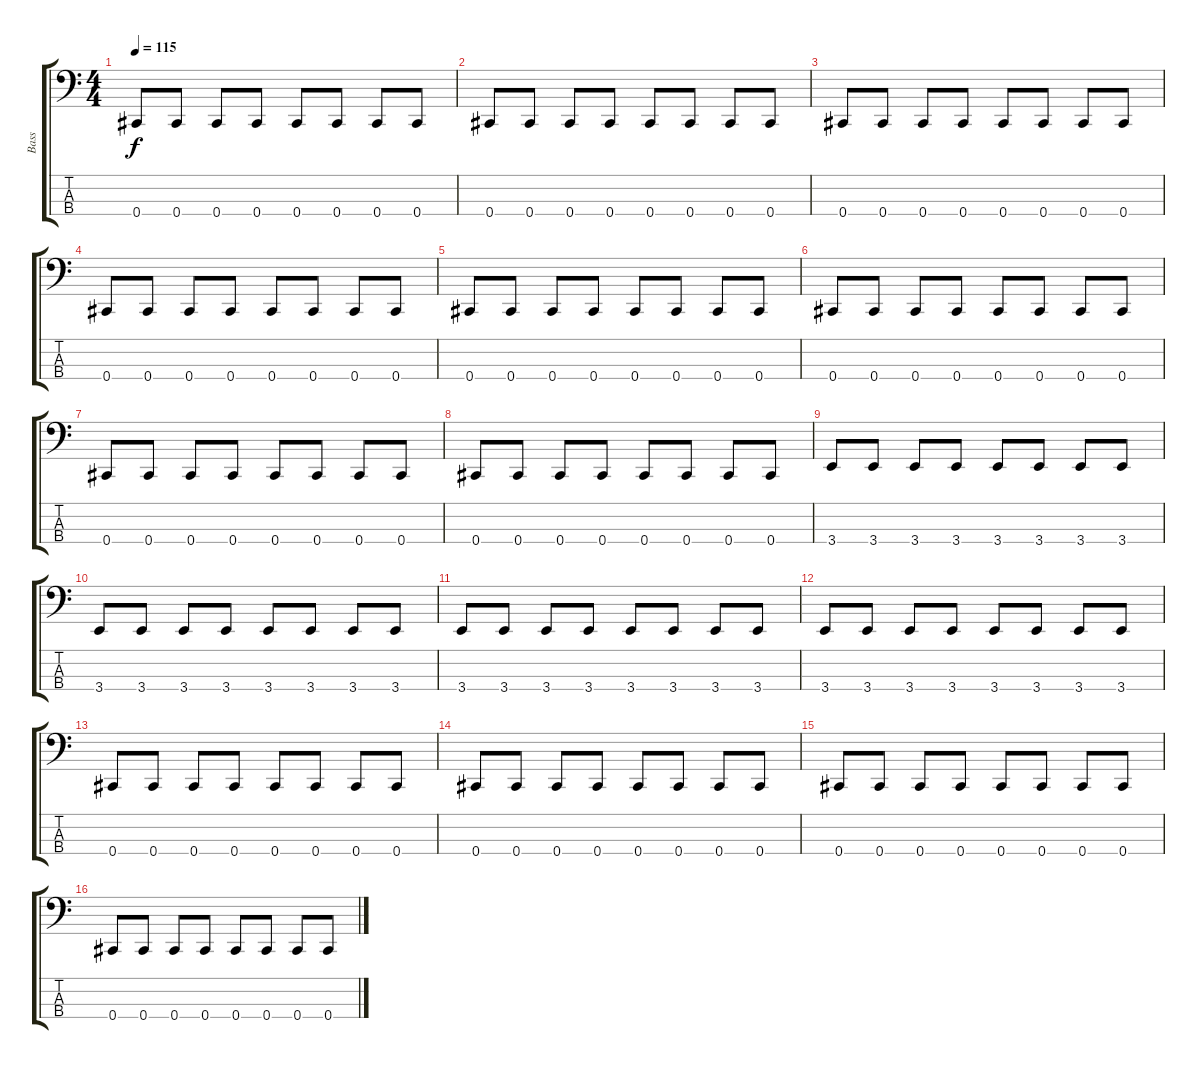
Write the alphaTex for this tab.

\track ("Bass" "Bass") {instrument electricbassfinger}
\staff {score tabs}
\tuning (E2 B1 Gb1 Db1) {hide}
\ts (4 4)
\tempo 115
\clef f4
\ks c
0.4.8{dy f} 0.4.8 0.4.8 0.4.8 0.4.8 0.4.8 0.4.8 0.4.8 |
0.4.8 0.4.8 0.4.8 0.4.8 0.4.8 0.4.8 0.4.8 0.4.8 |
0.4.8 0.4.8 0.4.8 0.4.8 0.4.8 0.4.8 0.4.8 0.4.8 |
0.4.8 0.4.8 0.4.8 0.4.8 0.4.8 0.4.8 0.4.8 0.4.8 |
0.4.8 0.4.8 0.4.8 0.4.8 0.4.8 0.4.8 0.4.8 0.4.8 |
0.4.8 0.4.8 0.4.8 0.4.8 0.4.8 0.4.8 0.4.8 0.4.8 |
0.4.8 0.4.8 0.4.8 0.4.8 0.4.8 0.4.8 0.4.8 0.4.8 |
0.4.8 0.4.8 0.4.8 0.4.8 0.4.8 0.4.8 0.4.8 0.4.8 |
3.4.8 3.4.8 3.4.8 3.4.8 3.4.8 3.4.8 3.4.8 3.4.8 |
3.4.8 3.4.8 3.4.8 3.4.8 3.4.8 3.4.8 3.4.8 3.4.8 |
3.4.8 3.4.8 3.4.8 3.4.8 3.4.8 3.4.8 3.4.8 3.4.8 |
3.4.8 3.4.8 3.4.8 3.4.8 3.4.8 3.4.8 3.4.8 3.4.8 |
0.4.8 0.4.8 0.4.8 0.4.8 0.4.8 0.4.8 0.4.8 0.4.8 |
0.4.8 0.4.8 0.4.8 0.4.8 0.4.8 0.4.8 0.4.8 0.4.8 |
0.4.8 0.4.8 0.4.8 0.4.8 0.4.8 0.4.8 0.4.8 0.4.8 |
0.4.8 0.4.8 0.4.8 0.4.8 0.4.8 0.4.8 0.4.8 0.4.8
